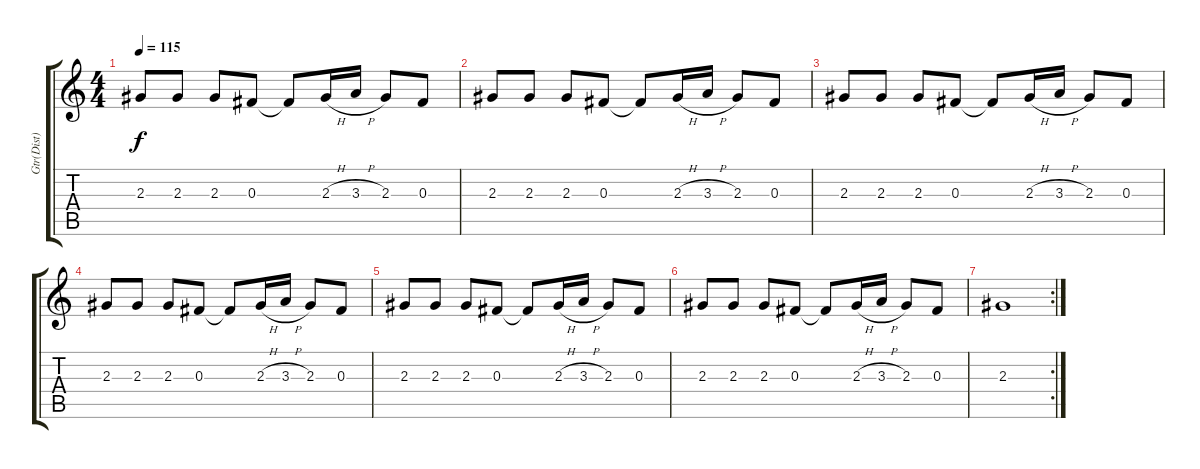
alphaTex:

\track ("Gtr(Dist)" "Gtr(Dist)") {instrument distortionguitar}
\staff {score tabs}
\tuning (Eb4 Bb3 Gb3 Db3 Ab2 Eb2) {hide}
\ts (4 4)
\tempo 115
\clef g2
\ks c
2.3.8{dy f instrument distortionguitar} 2.3.8 2.3.8 0.3.8 0.3{t}.8 2.3{h}.16 3.3{h}.16 2.3.8 0.3.8 |
2.3.8 2.3.8 2.3.8 0.3.8 0.3{t}.8 2.3{h}.16 3.3{h}.16 2.3.8 0.3.8 |
2.3.8 2.3.8 2.3.8 0.3.8 0.3{t}.8 2.3{h}.16 3.3{h}.16 2.3.8 0.3.8 |
2.3.8 2.3.8 2.3.8 0.3.8 0.3{t}.8 2.3{h}.16 3.3{h}.16 2.3.8 0.3.8 |
2.3.8 2.3.8 2.3.8 0.3.8 0.3{t}.8 2.3{h}.16 3.3{h}.16 2.3.8 0.3.8 |
2.3.8 2.3.8 2.3.8 0.3.8 0.3{t}.8 2.3{h}.16 3.3{h}.16 2.3.8 0.3.8 |
\rc 2
2.3.1
